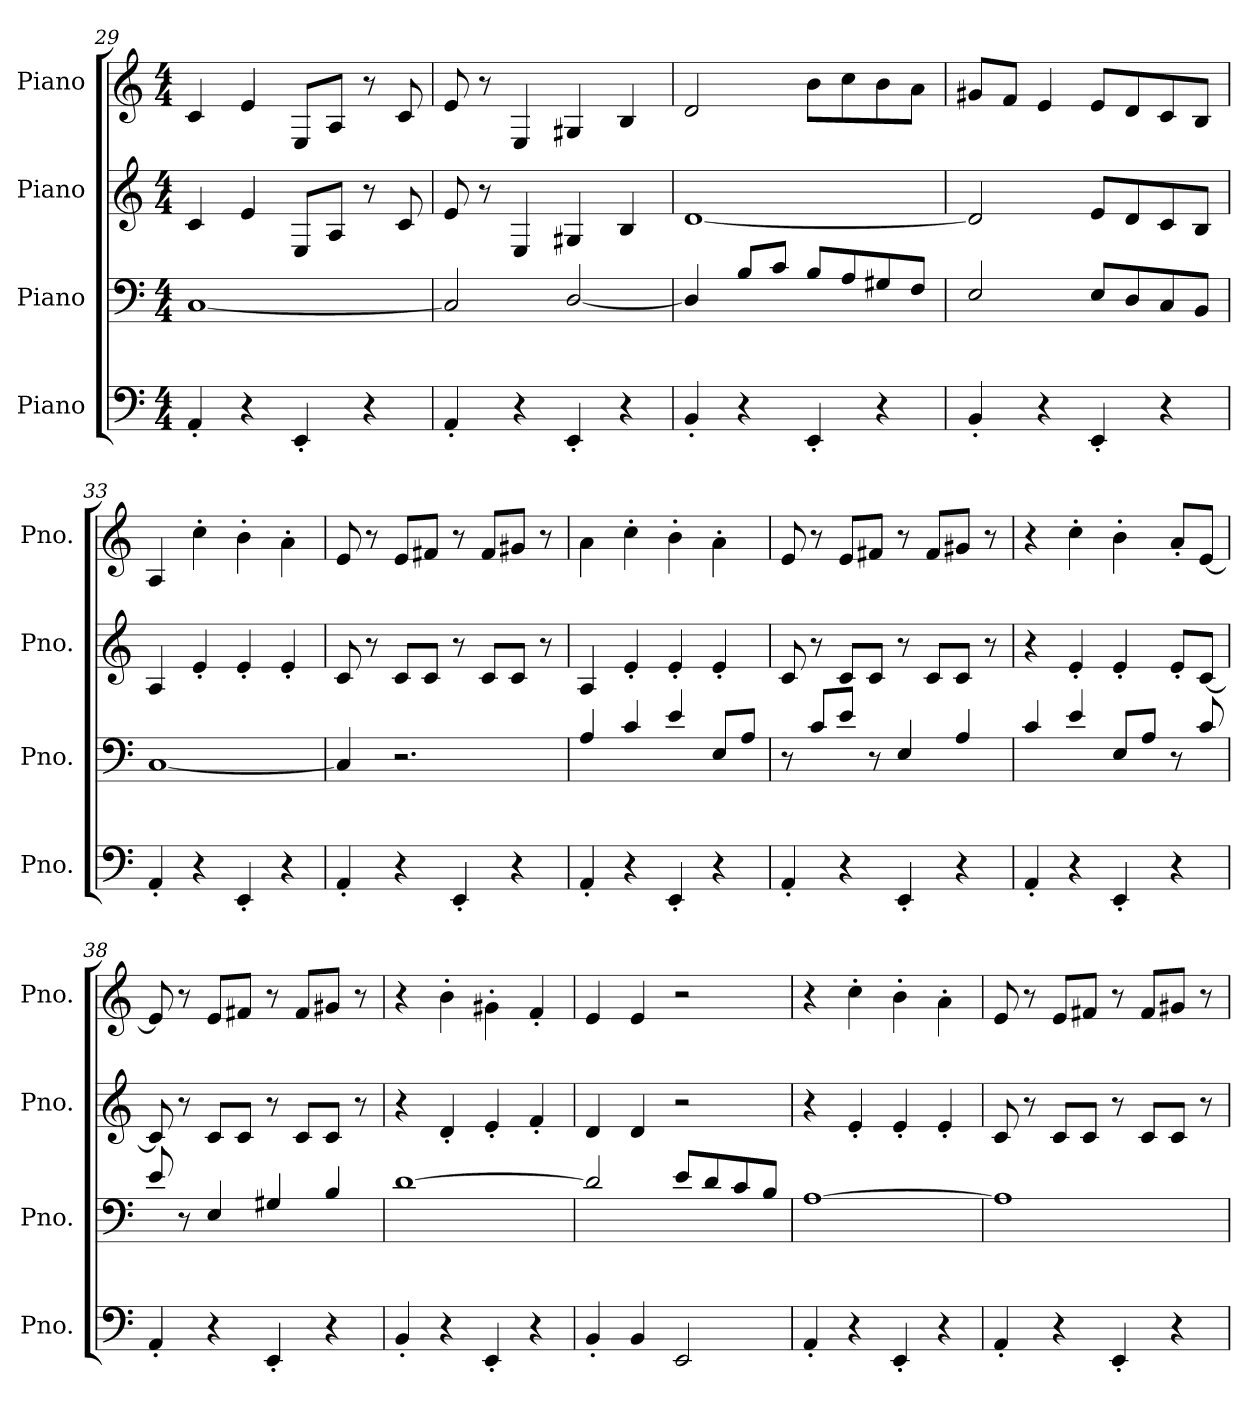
**kern	**kern	**kern	**kern
*part4	*part3	*part2	*part1
*staff4	*staff3	*staff2	*staff1
*I"Piano	*I"Piano	*I"Piano	*I"Piano
*I'Pno.	*I'Pno.	*I'Pno.	*I'Pno.
*clefF4	*clefF4	*clefG2	*clefG2
*k[]	*k[]	*k[]	*k[]
*M4/4	*M4/4	*M4/4	*M4/4
=29	=29	=29	=29
4AA'i/	[1Cj	4cZ/	4cV/
4r	.	4eZ/	4eV/
4EE'i/	.	8EZ/L	8EV/L
.	.	8AZ/J	8AV/J
4r	.	8r	8r
.	.	8cZ/	8cV/
!!LO:PB:g=z
=30	=30	=30	=30
4AA'i/	2Cj/]	8eZ/	8eV/
.	.	8r	8r
4r	.	4EZ/	4EV/
4EE'i/	[2Dj/	4G#XZ/	4G#XV/
4r	.	4BZ/	4BV/
=31	=31	=31	=31
4BB'i/	4Dj/]	[1dZ	2dV/
4r	8Bj/L	.	.
.	8cj/J	.	.
4EE'i/	8Bj/L	.	8bV\L
.	8Aj/	.	8ccV\
4r	8G#Xj/	.	8bV\
.	8Fj/J	.	8aV\J
=32	=32	=32	=32
4BB'i/	2Ej/	2dZ/]	8g#XV/L
.	.	.	8fV/J
4r	.	.	4eV/
4EE'i/	8Ej/L	8eZ/L	8eV/L
.	8Dj/	8dZ/	8dV/
4r	8Cj/	8cZ/	8cV/
.	8BBj/J	8BZ/J	8BV/J
=33	=33	=33	=33
4AA'i/	[1Cj	4AZ/	4AV/
4r	.	4e'Z/	4cc'V\
4EE'i/	.	4e'Z/	4b'V\
4r	.	4e'Z/	4a'V\
=34	=34	=34	=34
4AA'i/	4Cj/]	8cZ/	8eV/
.	.	8r	8r
4r	2.r	8cZ/L	8eV/L
.	.	8cZ/J	8f#XV/J
4EE'i/	.	8r	8r
.	.	8cZ/L	8f#V/L
4r	.	8cZ/J	8g#XV/J
.	.	8r	8r
!!LO:LB:g=z
=35	=35	=35	=35
4AA'i/	4Aj/	4AZ/	4aV\
4r	4cj/	4e'Z/	4cc'V\
4EE'i/	4ej/	4e'Z/	4b'V\
4r	8Ej/L	4e'Z/	4a'V\
.	8Aj/J	.	.
=36	=36	=36	=36
4AA'i/	8r	8cZ/	8eV/
.	8cj/L	8r	8r
4r	8ej/J	8cZ/L	8eV/L
.	8r	8cZ/J	8f#XV/J
4EE'i/	4Ej/	8r	8r
.	.	8cZ/L	8f#V/L
4r	4Aj/	8cZ/J	8g#XV/J
.	.	8r	8r
=37	=37	=37	=37
4AA'i/	4cj/	4r	4r
4r	4ej/	4e'Z/	4cc'V\
4EE'i/	8Ej/L	4e'Z/	4b'V\
.	8Aj/J	.	.
4r	8r	8e'Z/L	8a'V/L
.	8cj/	[8cZ/J	[8eV/J
=38	=38	=38	=38
4AA'i/	8ej/	8cZ/]	8eV/]
.	8r	8r	8r
4r	4Ej/	8cZ/L	8eV/L
.	.	8cZ/J	8f#XV/J
4EE'i/	4G#Xj/	8r	8r
.	.	8cZ/L	8f#V/L
4r	4Bj/	8cZ/J	8g#XV/J
.	.	8r	8r
=39	=39	=39	=39
4BB'i/	[1dj	4r	4r
4r	.	4d'Z/	4b'V\
4EE'i/	.	4e'Z/	4g#X'V\
4r	.	4f'Z/	4f'V/
!!LO:PB:g=z
=40	=40	=40	=40
4BB'i/	2dj/]	4dZ/	4eV/
4BBi/	.	4dZ/	4eV/
2EEi/	8ej/L	2r	2r
.	8dj/	.	.
.	8cj/	.	.
.	8Bj/J	.	.
=41	=41	=41	=41
4AA'i/	[1Aj	4r	4r
4r	.	4e'Z/	4cc'V\
4EE'i/	.	4e'Z/	4b'V\
4r	.	4e'Z/	4a'V\
=42	=42	=42	=42
4AA'i/	1Aj]	8cZ/	8eV/
.	.	8r	8r
4r	.	8cZ/L	8eV/L
.	.	8cZ/J	8f#XV/J
4EE'i/	.	8r	8r
.	.	8cZ/L	8f#V/L
4r	.	8cZ/J	8g#XV/J
.	.	8r	8r
=	=	=	=
*-	*-	*-	*-
